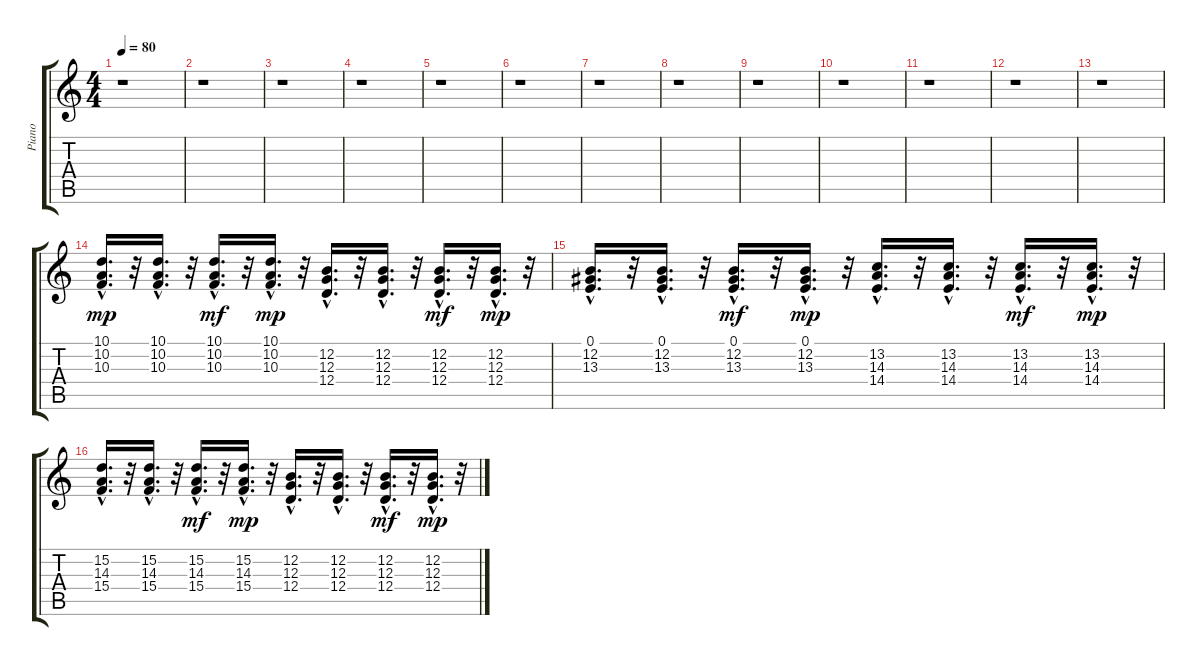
\track ("Piano" "Piano") {instrument acousticgrandpiano}
\staff {score tabs}
\tuning (E4 B3 G3 D3 A2 E2) {hide}
\ts (4 4)
\tempo 80
\clef g2
\ks c
r.1{dy mp} |
r.1 |
r.1 |
r.1 |
r.1 |
r.1 |
r.1 |
r.1 |
r.1 |
r.1 |
r.1 |
r.1 |
r.1 |
(10.1{hac} 10.2{hac} 10.3{hac}).16{d} r.32 (10.1{hac} 10.2{hac} 10.3{hac}).16{d} r.32 (10.1{hac} 10.2{hac} 10.3{hac}).16{d dy mf} r.32 (10.1{hac} 10.2{hac} 10.3{hac}).16{d dy mp} r.32 (12.2{hac} 12.3{hac} 12.4{hac}).16{d} r.32 (12.2{hac} 12.3{hac} 12.4{hac}).16{d} r.32 (12.2{hac} 12.3{hac} 12.4{hac}).16{d dy mf} r.32 (12.2{hac} 12.3{hac} 12.4{hac}).16{d dy mp} r.32 |
(0.1{hac} 12.2{hac} 13.3{hac}).16{d} r.32 (0.1{hac} 12.2{hac} 13.3{hac}).16{d} r.32 (0.1{hac} 12.2{hac} 13.3{hac}).16{d dy mf} r.32 (0.1{hac} 12.2{hac} 13.3{hac}).16{d dy mp} r.32 (13.2{hac} 14.3{hac} 14.4{hac}).16{d} r.32 (13.2{hac} 14.3{hac} 14.4{hac}).16{d} r.32 (13.2{hac} 14.3{hac} 14.4{hac}).16{d dy mf} r.32 (13.2{hac} 14.3{hac} 14.4{hac}).16{d dy mp} r.32 |
(15.2{hac} 14.3{hac} 15.4{hac}).16{d} r.32 (15.2{hac} 14.3{hac} 15.4{hac}).16{d} r.32 (15.2{hac} 14.3{hac} 15.4{hac}).16{d dy mf} r.32 (15.2{hac} 14.3{hac} 15.4{hac}).16{d dy mp} r.32 (12.2{hac} 12.3{hac} 12.4{hac}).16{d} r.32 (12.2{hac} 12.3{hac} 12.4{hac}).16{d} r.32 (12.2{hac} 12.3{hac} 12.4{hac}).16{d dy mf} r.32 (12.2{hac} 12.3{hac} 12.4{hac}).16{d dy mp} r.32
